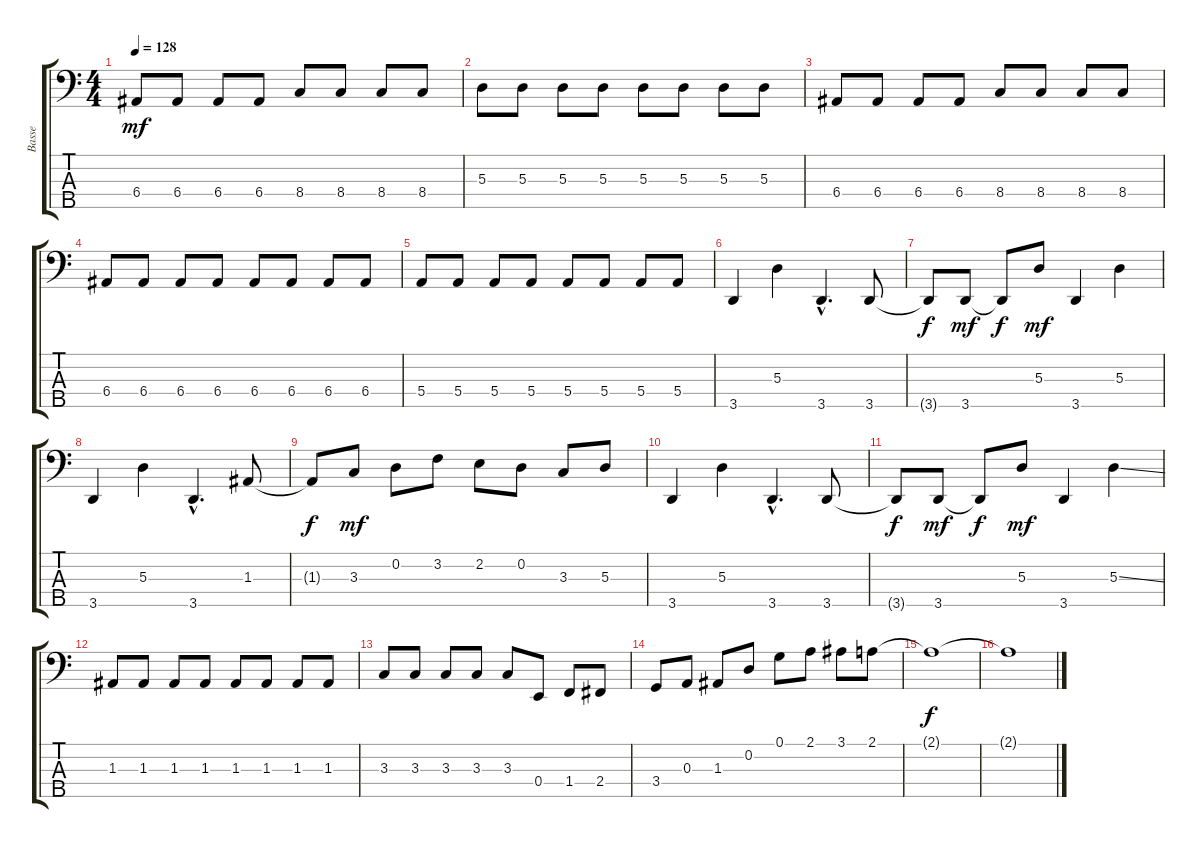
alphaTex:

\track ("Basse" "Basse") {instrument electricbassfinger}
\staff {score tabs}
\tuning (G2 D2 A1 E1 B0) {hide}
\ts (4 4)
\tempo 128
\clef f4
\ks c
6.4.8{dy mf} 6.4.8 6.4.8 6.4.8 8.4.8 8.4.8 8.4.8 8.4.8 |
5.3.8 5.3.8 5.3.8 5.3.8 5.3.8 5.3.8 5.3.8 5.3.8 |
6.4.8 6.4.8 6.4.8 6.4.8 8.4.8 8.4.8 8.4.8 8.4.8 |
6.4.8 6.4.8 6.4.8 6.4.8 6.4.8 6.4.8 6.4.8 6.4.8 |
5.4.8 5.4.8 5.4.8 5.4.8 5.4.8 5.4.8 5.4.8 5.4.8 |
3.5.4 5.3.4 3.5{hac}.4{d} 3.5.8 |
3.5{t}.8{dy f} 3.5.8{dy mf} 3.5{t}.8{dy f} 5.3.8{dy mf} 3.5.4 5.3.4 |
3.5.4 5.3.4 3.5{hac}.4{d} 1.3.8 |
1.3{t}.8{dy f} 3.3.8{dy mf} 0.2.8 3.2.8 2.2.8 0.2.8 3.3.8 5.3.8 |
3.5.4 5.3.4 3.5{hac}.4{d} 3.5.8 |
3.5{t}.8{dy f} 3.5.8{dy mf} 3.5{t}.8{dy f} 5.3.8{dy mf} 3.5.4 5.3{ss}.4 |
1.3.8 1.3.8 1.3.8 1.3.8 1.3.8 1.3.8 1.3.8 1.3.8 |
3.3.8 3.3.8 3.3.8 3.3.8 3.3.8 0.4.8 1.4.8 2.4.8 |
3.4.8 0.3.8 1.3.8 0.2.8 0.1.8 2.1.8 3.1.8 2.1.8 |
2.1{t}.1{dy f} |
2.1{t}.1
